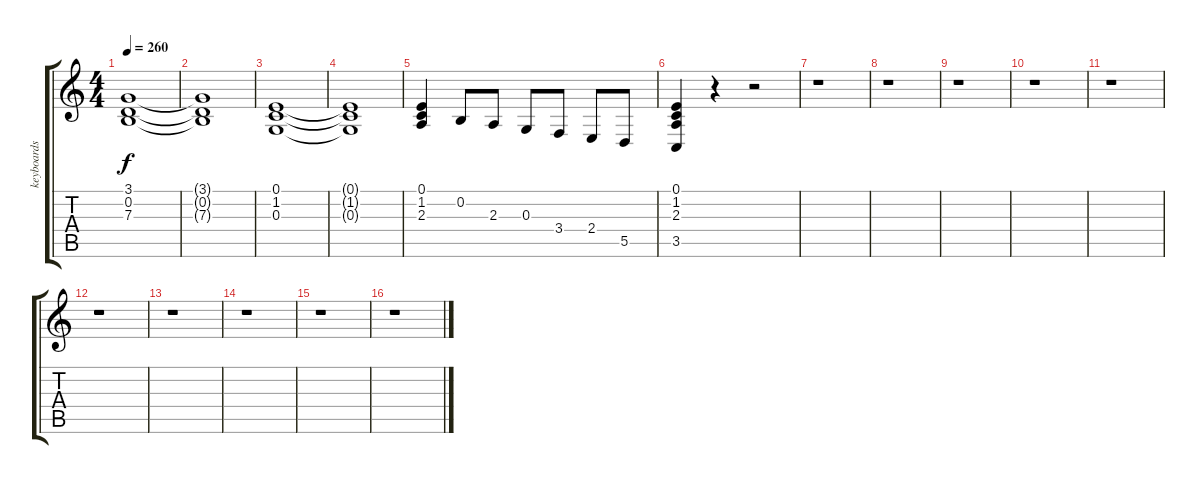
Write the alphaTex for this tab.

\track ("keyboards" "keyboards") {instrument rockorgan}
\staff {score tabs}
\tuning (E4 B3 G3 D3 A2 E2) {hide}
\ts (4 4)
\tempo 260
\clef g2
\ks c
(3.1 0.2 7.3).1{dy f} |
(3.1{t} 0.2{t} 7.3{t}).1 |
(0.1 1.2 0.3).1 |
(0.1{t} 1.2{t} 0.3{t}).1 |
(0.1 1.2 2.3).4 0.2.8 2.3.8 0.3.8 3.4.8 2.4.8 5.5.8 |
(0.1 1.2 2.3 3.5).4 r.4 r.2 |
r.1 |
r.1 |
r.1 |
r.1 |
r.1 |
r.1 |
r.1 |
r.1 |
r.1 |
r.1
